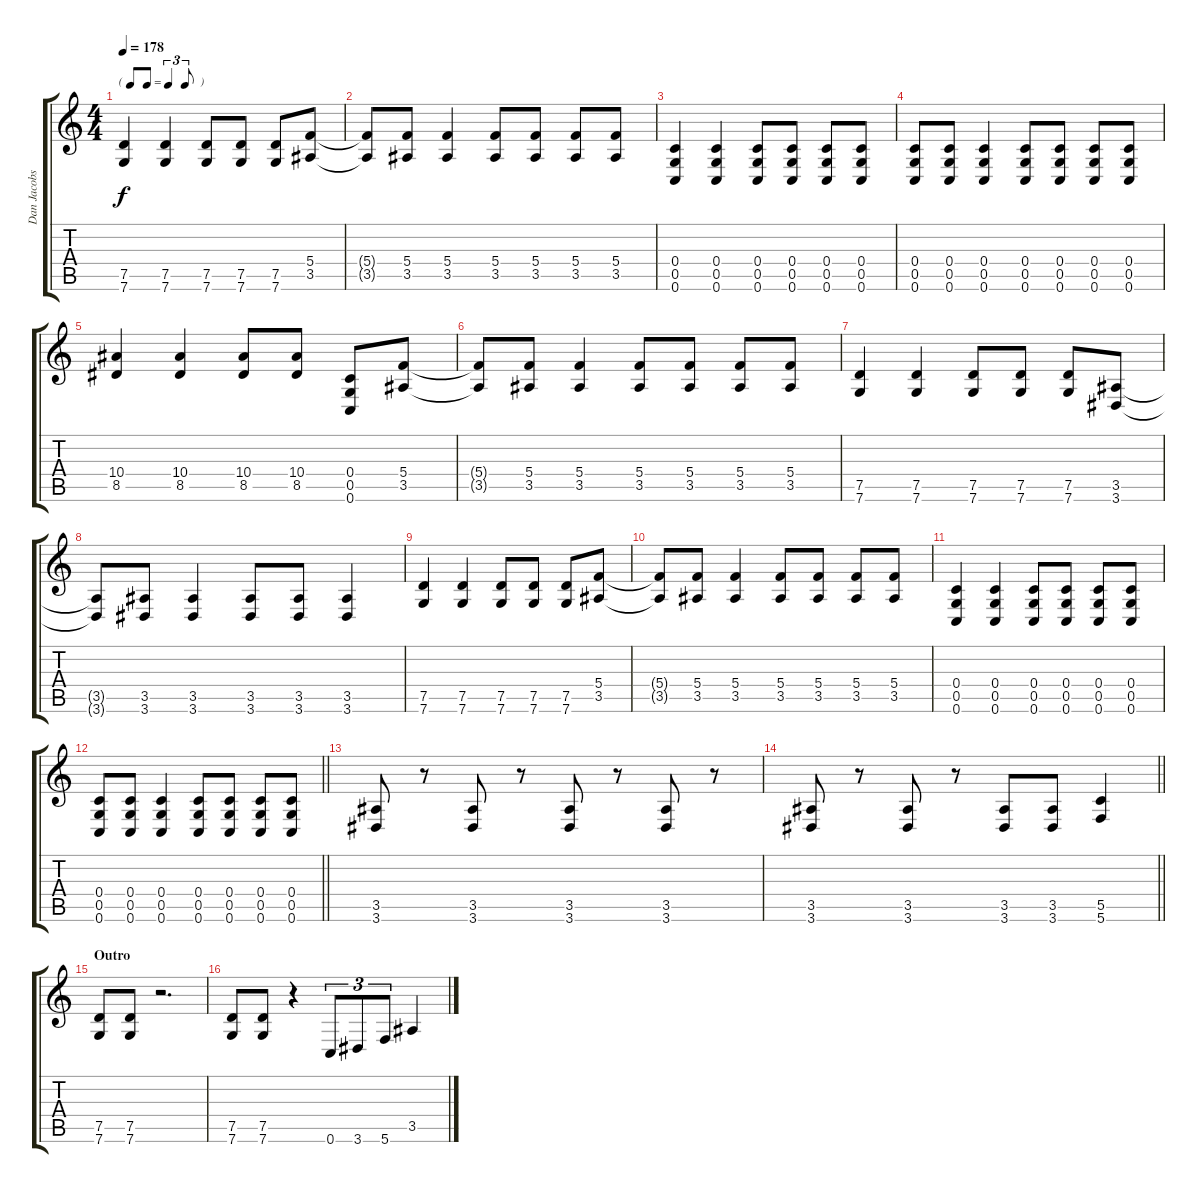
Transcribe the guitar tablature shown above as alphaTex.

\track ("Dan Jacobs" "Dan Jacobs") {instrument distortionguitar}
\staff {score tabs}
\tuning (D4 A3 F3 C3 G2 C2) {hide}
\ts (4 4)
\tf triplet8th
\tempo 178
\clef g2
\ks c
(7.5 7.6).4{dy f} (7.5 7.6).4 (7.5 7.6).8 (7.5 7.6).8 (7.5 7.6).8 (5.4 3.5).8 |
(5.4{t} 3.5{t}).8 (5.4 3.5).8 (5.4 3.5).4 (5.4 3.5).8 (5.4 3.5).8 (5.4 3.5).8 (5.4 3.5).8 |
(0.4 0.5 0.6).4 (0.4 0.5 0.6).4 (0.4 0.5 0.6).8 (0.4 0.5 0.6).8 (0.4 0.5 0.6).8 (0.4 0.5 0.6).8 |
(0.4 0.5 0.6).8 (0.4 0.5 0.6).8 (0.4 0.5 0.6).4 (0.4 0.5 0.6).8 (0.4 0.5 0.6).8 (0.4 0.5 0.6).8 (0.4 0.5 0.6).8 |
(10.4 8.5).4 (10.4 8.5).4 (10.4 8.5).8 (10.4 8.5).8 (0.4 0.5 0.6).8 (5.4 3.5).8 |
(5.4{t} 3.5{t}).8 (5.4 3.5).8 (5.4 3.5).4 (5.4 3.5).8 (5.4 3.5).8 (5.4 3.5).8 (5.4 3.5).8 |
(7.5 7.6).4 (7.5 7.6).4 (7.5 7.6).8 (7.5 7.6).8 (7.5 7.6).8 (3.5 3.6).8 |
(3.5{t} 3.6{t}).8 (3.5 3.6).8 (3.5 3.6).4 (3.5 3.6).8 (3.5 3.6).8 (3.5 3.6).4 |
(7.5 7.6).4 (7.5 7.6).4 (7.5 7.6).8 (7.5 7.6).8 (7.5 7.6).8 (5.4 3.5).8 |
(5.4{t} 3.5{t}).8 (5.4 3.5).8 (5.4 3.5).4 (5.4 3.5).8 (5.4 3.5).8 (5.4 3.5).8 (5.4 3.5).8 |
(0.4 0.5 0.6).4 (0.4 0.5 0.6).4 (0.4 0.5 0.6).8 (0.4 0.5 0.6).8 (0.4 0.5 0.6).8 (0.4 0.5 0.6).8 |
\barLineRight lightlight
(0.4 0.5 0.6).8 (0.4 0.5 0.6).8 (0.4 0.5 0.6).4 (0.4 0.5 0.6).8 (0.4 0.5 0.6).8 (0.4 0.5 0.6).8 (0.4 0.5 0.6).8 |
(3.5 3.6).8 r.8 (3.5 3.6).8 r.8 (3.5 3.6).8 r.8 (3.5 3.6).8 r.8 |
\barLineRight lightlight
(3.5 3.6).8 r.8 (3.5 3.6).8 r.8 (3.5 3.6).8 (3.5 3.6).8 (5.5 5.6).4 |
\section ("" "Outro")
(7.5 7.6).8 (7.5 7.6).8 r.2{d} |
(7.5 7.6).8 (7.5 7.6).8 r.4 0.6.8{tu (3 2)} 3.6.8{tu (3 2)} 5.6.8{tu (3 2)} 3.5.4
